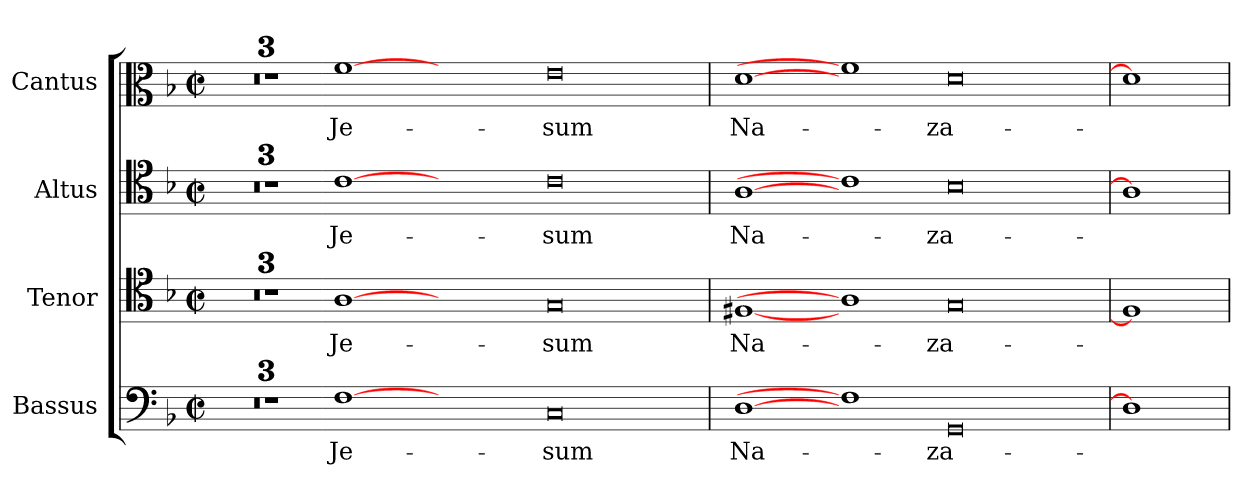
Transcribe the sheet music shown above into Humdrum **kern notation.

**kern	**text	**kern	**text	**kern	**text	**kern	**text
*part4	*part4	*part3	*part3	*part2	*part2	*part1	*part1
*staff4	*staff4	*staff3	*staff3	*staff2	*staff2	*staff1	*staff1
*I"Bassus	*	*I"Tenor	*	*I"Altus	*	*I"Cantus	*
*clefF4	*	*clefC4	*	*clefC4	*	*clefC3	*
*k[b-]	*	*k[b-]	*	*k[b-]	*	*k[b-]	*
*F:	*	*F:	*	*F:	*	*F:	*
*M2/2	*	*M2/2	*	*M2/2	*	*M2/2	*
*met(c|)	*	*met(c|)	*	*met(c|)	*	*met(c|)	*
=1	=1	=1	=1	=1	=1	=1	=1
1ryy	.	1ryy	.	1ryy	.	1ryy	.
=2	=2	=2	=2	=2	=2	=2	=2
1r	.	1r	.	1r	.	1r	.
=3	=3	=3	=3	=3	=3	=3	=3
*	*	*clefGv2	*	*clefGv2	*	*clefGv2	*
1ryy	.	1ryy	.	1ryy	.	1ryy	.
=4-	=4-	=4-	=4-	=4-	=4-	=4-	=4-
!	!LO:LY:b	!	!LO:LY:b	!	!LO:LY:b	!	!LO:LY:b
[1F	Je-	[1A	Je-	[1c	Je-	[1f	Je-
1ryy	.	1ryy	.	1ryy	.	1ryy	.
!	!LO:LY:b	!	!LO:LY:b	!	!LO:LY:b	!	!LO:LY:b
0C	-sum	0G	-sum	0c	-sum	0e	-sum
=5	=5	=5	=5	=5	=5	=5	=5
!	!LO:LY:b	!	!LO:LY:b	!	!LO:LY:b	!	!LO:LY:b
[1D	Na-	[1F#X	Na-	[1A	Na-	[1d	Na-
1F]	.	1A]	.	1c]	.	1f]	.
!	!LO:LY:b	!	!LO:LY:b	!	!LO:LY:b	!	!LO:LY:b
0GG	-za-	0G	-za-	0B-	-za-	0d	-za-
=6	=6	=6	=6	=6	=6	=6	=6
1D]	.	1F#]	.	1A]	.	1d]	.
=	=	=	=	=	=	=	=
*-	*-	*-	*-	*-	*-	*-	*-
